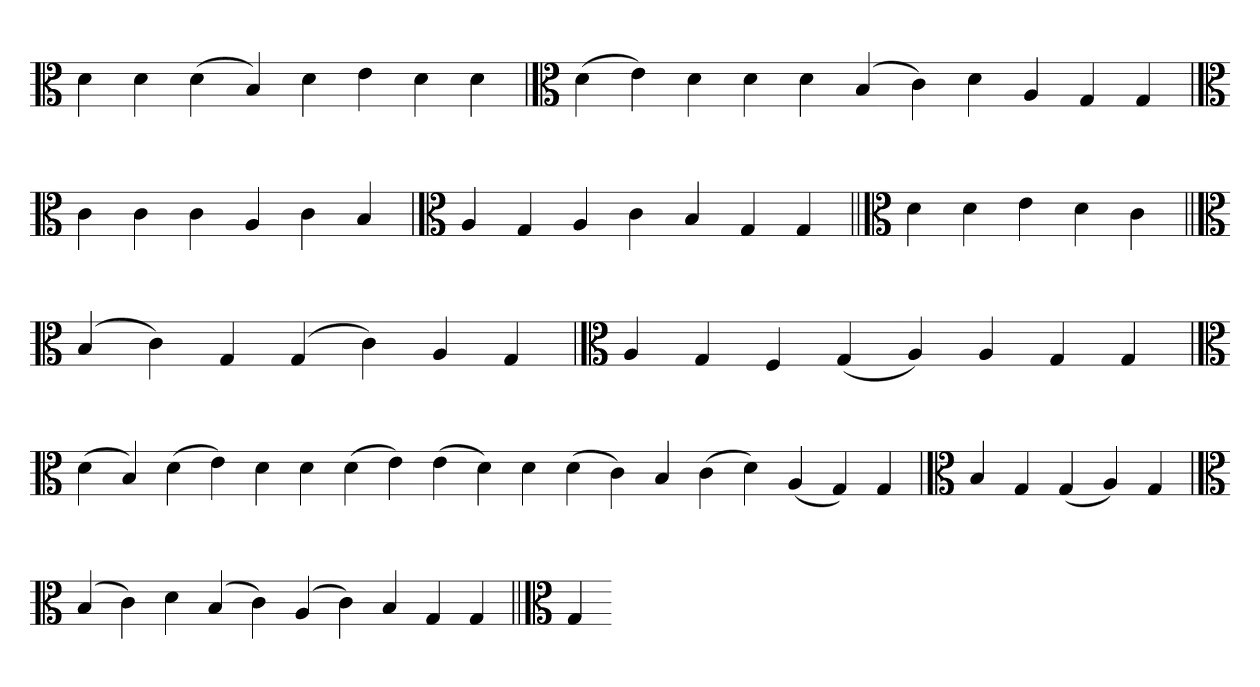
**kern
*part1
*staff1
*clefC3
=
4d
4d
(4d
4B)
4d
4e
4d
4d
=`
*clefC3
(4d
4e)
4d
4d
4d
(4B
4c)
4d
4A
4G
4G
='
*clefC3
4c
4c
4c
4A
4c
4B
=`
*clefC3
4A
4G
4A
4c
4B
4G
4G
=||
*clefC3
4d
4d
4e
4d
4c
=||
*clefC3
(4B
4c)
4G
(4G
4c)
4A
4G
=`
*clefC3
4A
4G
4F
(4G
4A)
4A
4G
4G
='
*clefC3
(4d
4B)
(4d
4e)
4d
4d
(4d
4e)
(4e
4d)
4d
(4d
4c)
4B
(4c
4d)
(4A
4G)
4G
='
*clefC3
4B
4G
(4G
4A)
4G
=`
*clefC3
(4B
4c)
4d
(4B
4c)
(4A
4c)
4B
4G
4G
=||
*clefC3
4G
=-
*-
